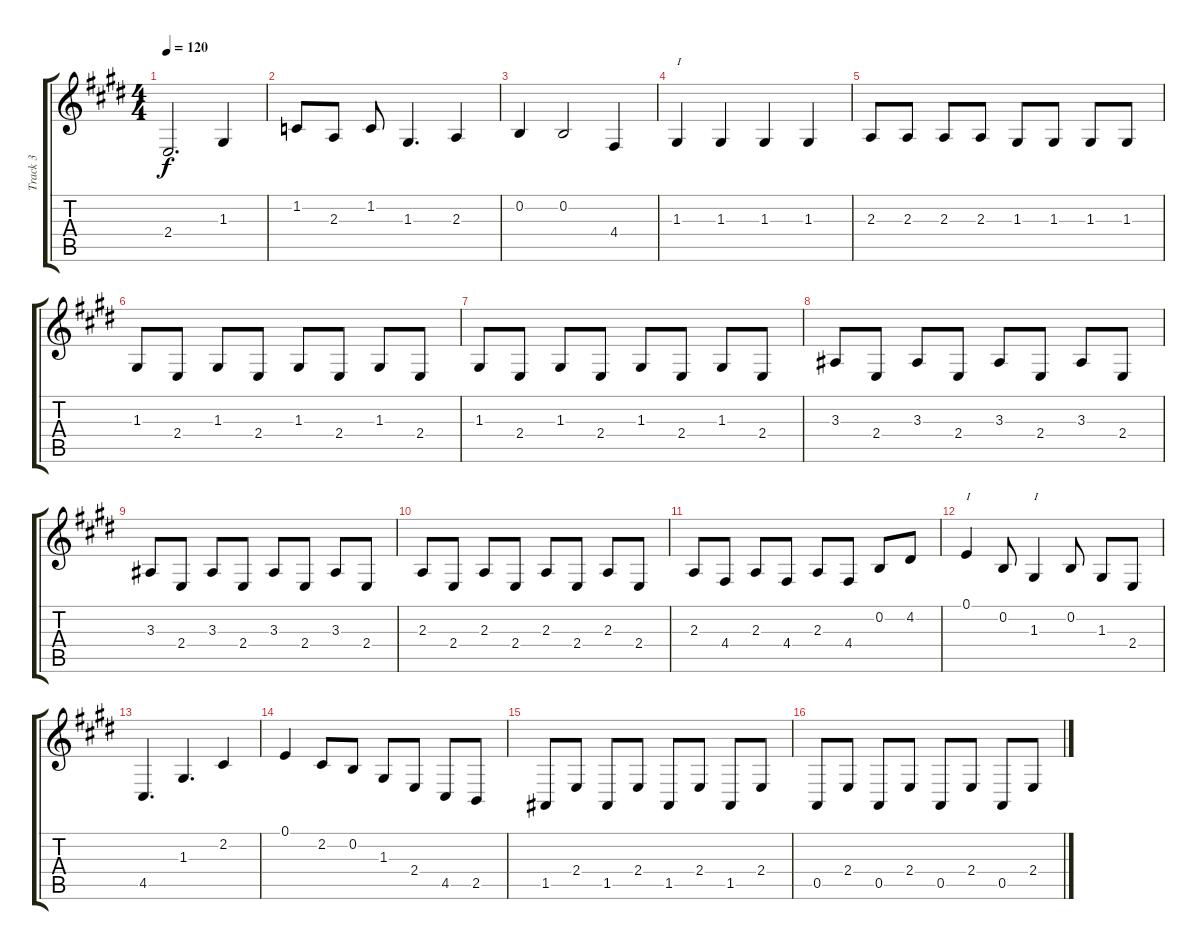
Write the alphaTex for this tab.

\track ("Track 3" "Track 3") {instrument viola}
\staff {score tabs}
\tuning (E4 B3 G3 D3 A2 E2) {hide}
\ts (4 4)
\tempo 120
\clef g2
\ks e
2.4.2{d dy f} 1.3.4 |
1.2.8 2.3.8 1.2.8 1.3.4{d} 2.3.4 |
0.2.4 0.2.2 4.4.4 |
1.3.4{txt "I"} 1.3.4 1.3.4 1.3.4 |
2.3.8 2.3.8 2.3.8 2.3.8 1.3.8 1.3.8 1.3.8 1.3.8 |
1.3.8 2.4.8 1.3.8 2.4.8 1.3.8 2.4.8 1.3.8 2.4.8 |
1.3.8 2.4.8 1.3.8 2.4.8 1.3.8 2.4.8 1.3.8 2.4.8 |
3.3.8 2.4.8 3.3.8 2.4.8 3.3.8 2.4.8 3.3.8 2.4.8 |
3.3.8 2.4.8 3.3.8 2.4.8 3.3.8 2.4.8 3.3.8 2.4.8 |
2.3.8 2.4.8 2.3.8 2.4.8 2.3.8 2.4.8 2.3.8 2.4.8 |
2.3.8 4.4.8 2.3.8 4.4.8 2.3.8 4.4.8 0.2.8 4.2.8 |
0.1.4{txt "I"} 0.2.8 1.3.4{txt "I"} 0.2.8 1.3.8 2.4.8 |
4.5.4{d} 1.3.4{d} 2.2.4 |
0.1.4 2.2.8 0.2.8 1.3.8 2.4.8 4.5.8 2.5.8 |
1.5.8 2.4.8 1.5.8 2.4.8 1.5.8 2.4.8 1.5.8 2.4.8 |
0.5.8 2.4.8 0.5.8 2.4.8 0.5.8 2.4.8 0.5.8 2.4.8
